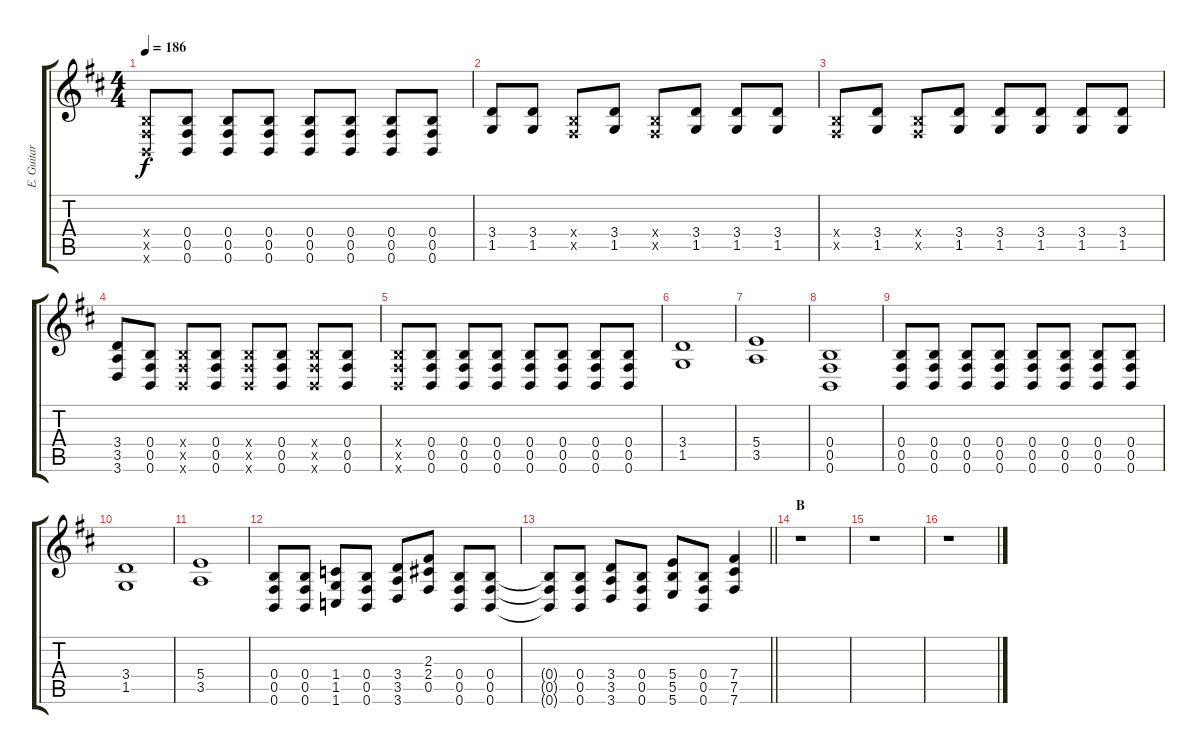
\track ("E. Guitar II" "E. Guitar ") {instrument electricguitarclean}
\staff {score tabs}
\tuning (Db4 Ab3 E3 B2 Gb2 B1) {hide}
\ts (4 4)
\tempo 186
\clef g2
\ks d
(0.4{x} 0.5{x} 0.6{x}).8{dy f} (0.4 0.5 0.6).8 (0.4 0.5 0.6).8 (0.4 0.5 0.6).8 (0.4 0.5 0.6).8 (0.4 0.5 0.6).8 (0.4 0.5 0.6).8 (0.4 0.5 0.6).8 |
(3.4 1.5).8 (3.4 1.5).8 (0.4{x} 0.5{x}).8 (3.4 1.5).8 (0.4{x} 0.5{x}).8 (3.4 1.5).8 (3.4 1.5).8 (3.4 1.5).8 |
(0.4{x} 0.5{x}).8 (3.4 1.5).8 (0.4{x} 0.5{x}).8 (3.4 1.5).8 (3.4 1.5).8 (3.4 1.5).8 (3.4 1.5).8 (3.4 1.5).8 |
(3.4 3.5 3.6).8 (0.4 0.5 0.6).8 (0.4{x} 0.5{x} 0.6{x}).8 (0.4 0.5 0.6).8 (0.4{x} 0.5{x} 0.6{x}).8 (0.4 0.5 0.6).8 (0.4{x} 0.5{x} 0.6{x}).8 (0.4 0.5 0.6).8 |
(0.4{x} 0.5{x} 0.6{x}).8 (0.4 0.5 0.6).8 (0.4 0.5 0.6).8 (0.4 0.5 0.6).8 (0.4 0.5 0.6).8 (0.4 0.5 0.6).8 (0.4 0.5 0.6).8 (0.4 0.5 0.6).8 |
(3.4 1.5).1 |
(5.4 3.5).1 |
(0.4 0.5 0.6).1 |
(0.4 0.5 0.6).8 (0.4 0.5 0.6).8 (0.4 0.5 0.6).8 (0.4 0.5 0.6).8 (0.4 0.5 0.6).8 (0.4 0.5 0.6).8 (0.4 0.5 0.6).8 (0.4 0.5 0.6).8 |
(3.4 1.5).1 |
(5.4 3.5).1 |
(0.4 0.5 0.6).8 (0.4 0.5 0.6).8 (1.4 1.5 1.6).8 (0.4 0.5 0.6).8 (3.4 3.5 3.6).8 (2.3 2.4 0.5).8 (0.4 0.5 0.6).8 (0.4 0.5 0.6).8 |
\barLineRight lightlight
(0.4{t} 0.5{t} 0.6{t}).8 (0.4 0.5 0.6).8 (3.4 3.5 3.6).8 (0.4 0.5 0.6).8 (5.4 5.5 5.6).8 (0.4 0.5 0.6).8 (7.4 7.5 7.6).4 |
\section ("" "B")
r.1 |
r.1 |
r.1
